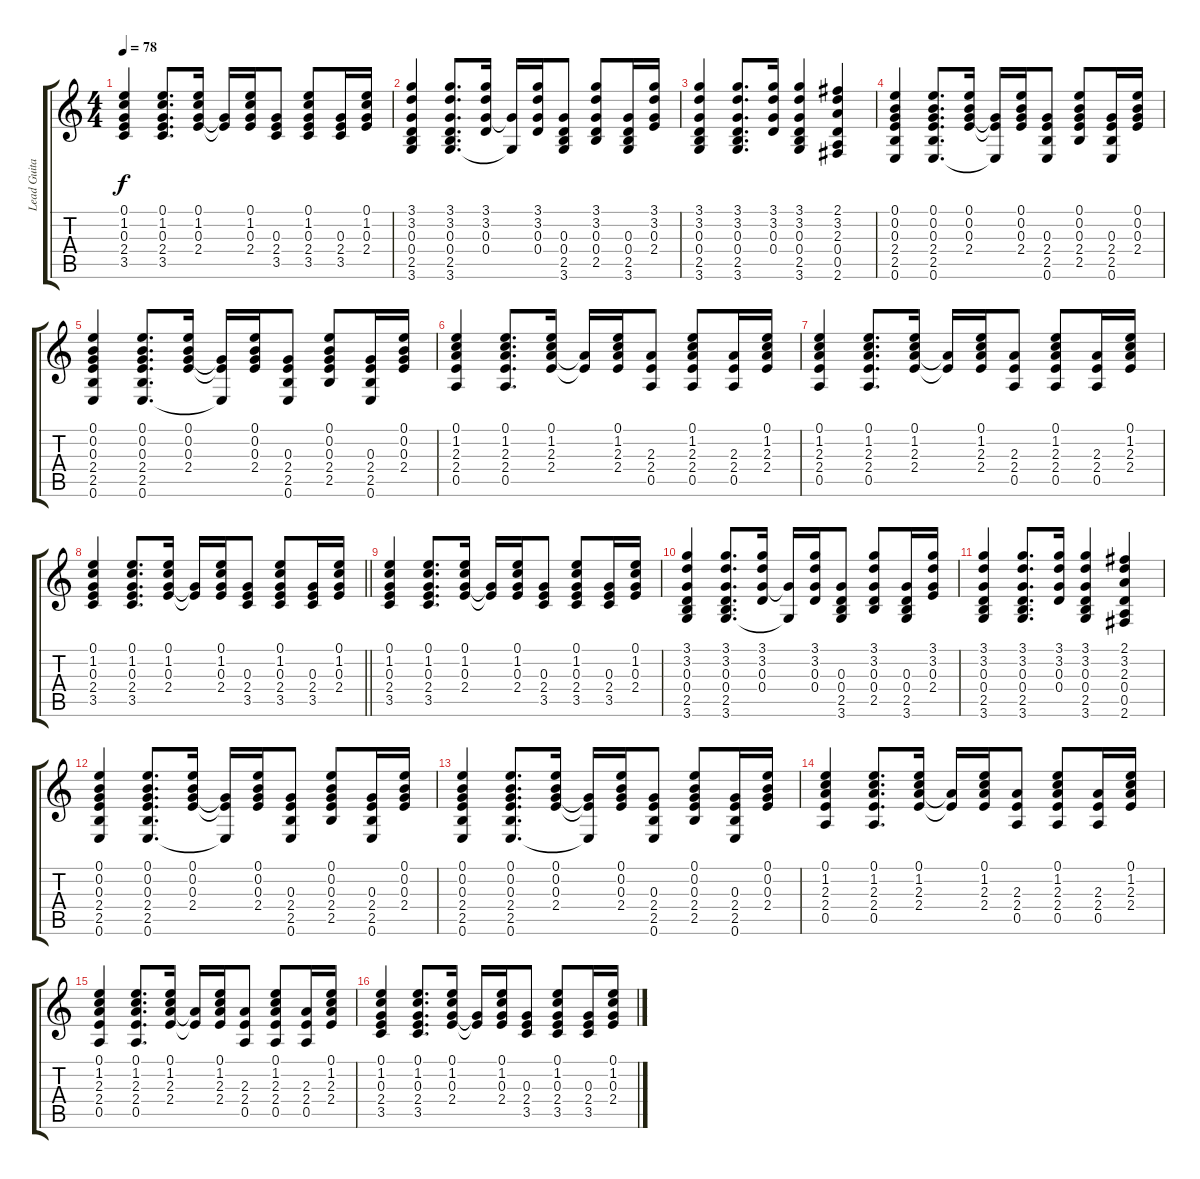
\track ("Lead Guitar - Gem Archer" "Lead Guita") {instrument overdrivenguitar}
\staff {score tabs}
\tuning (E4 B3 G3 D3 A2 E2) {hide}
\ts (4 4)
\tempo 78
\clef g2
\ks c
(0.1 1.2 0.3 2.4 3.5).4{dy f} (0.1 1.2 0.3 2.4 3.5).8{d} (0.1 1.2 0.3 2.4).16 (0.3{t} 2.4{t}).16 (0.1 1.2 0.3 2.4).16 (0.3 2.4 3.5).8 (0.1 1.2 0.3 2.4 3.5).8 (0.3 2.4 3.5).16 (0.1 1.2 0.3 2.4).16 |
(3.1 3.2 0.3 0.4 2.5 3.6).4 (3.1 3.2 0.3 0.4 2.5 3.6).8{d} (3.1 3.2 0.3 0.4).16 (0.3{t} 3.6{t}).16 (3.1 3.2 0.3 0.4).16 (0.3 0.4 2.5 3.6).8 (3.1 3.2 0.3 0.4 2.5).8 (0.3 0.4 2.5 3.6).16 (3.1 3.2 0.3 2.4).16 |
(3.1 3.2 0.3 0.4 2.5 3.6).4 (3.1 3.2 0.3 0.4 2.5 3.6).8{d} (3.1 3.2 0.3 0.4).16 (3.1 3.2 0.3 0.4 2.5 3.6).4 (2.1 3.2 2.3 0.4 0.5 2.6).4 |
(0.1 0.2 0.3 2.4 2.5 0.6).4 (0.1 0.2 0.3 2.4 2.5 0.6).8{d} (0.1 0.2 0.3 2.4).16 (0.3{t} 2.4{t} 0.6{t}).16 (0.1 0.2 0.3 2.4).16 (0.3 2.4 2.5 0.6).8 (0.1 0.2 0.3 2.4 2.5).8 (0.3 2.4 2.5 0.6).16 (0.1 0.2 0.3 2.4).16 |
(0.1 0.2 0.3 2.4 2.5 0.6).4 (0.1 0.2 0.3 2.4 2.5 0.6).8{d} (0.1 0.2 0.3 2.4).16 (0.3{t} 2.4{t} 0.6{t}).16 (0.1 0.2 0.3 2.4).16 (0.3 2.4 2.5 0.6).8 (0.1 0.2 0.3 2.4 2.5).8 (0.3 2.4 2.5 0.6).16 (0.1 0.2 0.3 2.4).16 |
(0.1 1.2 2.3 2.4 0.5).4 (0.1 1.2 2.3 2.4 0.5).8{d} (0.1 1.2 2.3 2.4).16 (2.3{t} 2.4{t}).16 (0.1 1.2 2.3 2.4).16 (2.3 2.4 0.5).8 (0.1 1.2 2.3 2.4 0.5).8 (2.3 2.4 0.5).16 (0.1 1.2 2.3 2.4).16 |
(0.1 1.2 2.3 2.4 0.5).4 (0.1 1.2 2.3 2.4 0.5).8{d} (0.1 1.2 2.3 2.4).16 (2.3{t} 2.4{t}).16 (0.1 1.2 2.3 2.4).16 (2.3 2.4 0.5).8 (0.1 1.2 2.3 2.4 0.5).8 (2.3 2.4 0.5).16 (0.1 1.2 2.3 2.4).16 |
\barLineRight lightlight
(0.1 1.2 0.3 2.4 3.5).4 (0.1 1.2 0.3 2.4 3.5).8{d} (0.1 1.2 0.3 2.4).16 (0.3{t} 2.4{t}).16 (0.1 1.2 0.3 2.4).16 (0.3 2.4 3.5).8 (0.1 1.2 0.3 2.4 3.5).8 (0.3 2.4 3.5).16 (0.1 1.2 0.3 2.4).16 |
(0.1 1.2 0.3 2.4 3.5).4 (0.1 1.2 0.3 2.4 3.5).8{d} (0.1 1.2 0.3 2.4).16 (0.3{t} 2.4{t}).16 (0.1 1.2 0.3 2.4).16 (0.3 2.4 3.5).8 (0.1 1.2 0.3 2.4 3.5).8 (0.3 2.4 3.5).16 (0.1 1.2 0.3 2.4).16 |
(3.1 3.2 0.3 0.4 2.5 3.6).4 (3.1 3.2 0.3 0.4 2.5 3.6).8{d} (3.1 3.2 0.3 0.4).16 (0.3{t} 3.6{t}).16 (3.1 3.2 0.3 0.4).16 (0.3 0.4 2.5 3.6).8 (3.1 3.2 0.3 0.4 2.5).8 (0.3 0.4 2.5 3.6).16 (3.1 3.2 0.3 2.4).16 |
(3.1 3.2 0.3 0.4 2.5 3.6).4 (3.1 3.2 0.3 0.4 2.5 3.6).8{d} (3.1 3.2 0.3 0.4).16 (3.1 3.2 0.3 0.4 2.5 3.6).4 (2.1 3.2 2.3 0.4 0.5 2.6).4 |
(0.1 0.2 0.3 2.4 2.5 0.6).4 (0.1 0.2 0.3 2.4 2.5 0.6).8{d} (0.1 0.2 0.3 2.4).16 (0.3{t} 2.4{t} 0.6{t}).16 (0.1 0.2 0.3 2.4).16 (0.3 2.4 2.5 0.6).8 (0.1 0.2 0.3 2.4 2.5).8 (0.3 2.4 2.5 0.6).16 (0.1 0.2 0.3 2.4).16 |
(0.1 0.2 0.3 2.4 2.5 0.6).4 (0.1 0.2 0.3 2.4 2.5 0.6).8{d} (0.1 0.2 0.3 2.4).16 (0.3{t} 2.4{t} 0.6{t}).16 (0.1 0.2 0.3 2.4).16 (0.3 2.4 2.5 0.6).8 (0.1 0.2 0.3 2.4 2.5).8 (0.3 2.4 2.5 0.6).16 (0.1 0.2 0.3 2.4).16 |
(0.1 1.2 2.3 2.4 0.5).4 (0.1 1.2 2.3 2.4 0.5).8{d} (0.1 1.2 2.3 2.4).16 (2.3{t} 2.4{t}).16 (0.1 1.2 2.3 2.4).16 (2.3 2.4 0.5).8 (0.1 1.2 2.3 2.4 0.5).8 (2.3 2.4 0.5).16 (0.1 1.2 2.3 2.4).16 |
(0.1 1.2 2.3 2.4 0.5).4 (0.1 1.2 2.3 2.4 0.5).8{d} (0.1 1.2 2.3 2.4).16 (2.3{t} 2.4{t}).16 (0.1 1.2 2.3 2.4).16 (2.3 2.4 0.5).8 (0.1 1.2 2.3 2.4 0.5).8 (2.3 2.4 0.5).16 (0.1 1.2 2.3 2.4).16 |
(0.1 1.2 0.3 2.4 3.5).4 (0.1 1.2 0.3 2.4 3.5).8{d} (0.1 1.2 0.3 2.4).16 (0.3{t} 2.4{t}).16 (0.1 1.2 0.3 2.4).16 (0.3 2.4 3.5).8 (0.1 1.2 0.3 2.4 3.5).8 (0.3 2.4 3.5).16 (0.1 1.2 0.3 2.4).16
